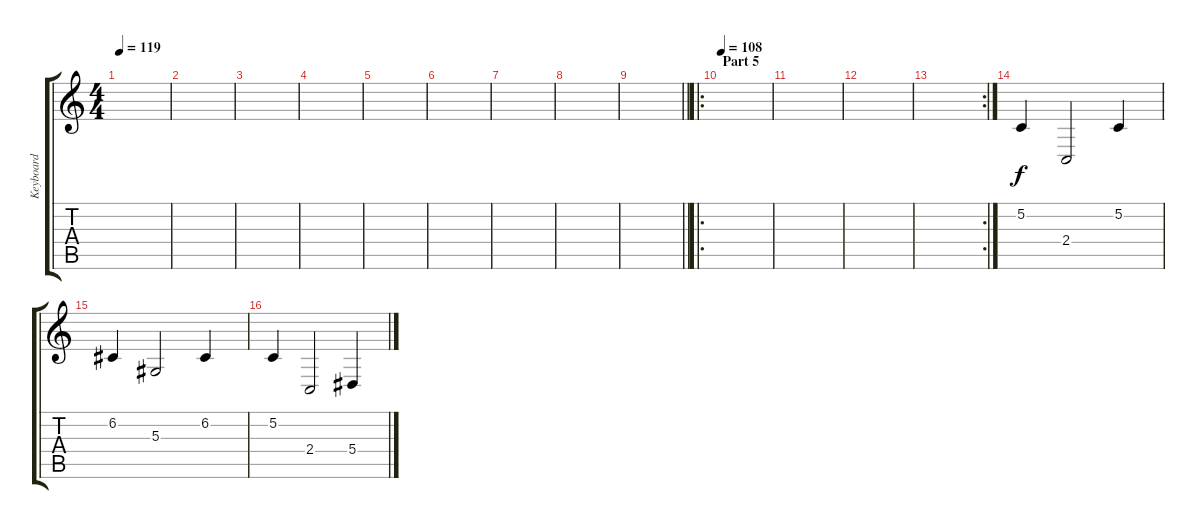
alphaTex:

\track ("Keyboard" "Keyboard") {instrument choiraahs}
\staff {score tabs}
\tuning (C4 G3 Eb3 Bb2 F2 C2) {hide}
\ts (4 4)
\tempo 119
\clef g2
\ks c
|
|
|
|
|
|
|
|
\barLineRight lightlight
|
\ro
\section ("" "Part 5")
\tempo 108
|
|
|
\rc 2
|
5.2.4 2.4.2 5.2.4 |
6.2.4 5.3.2 6.2.4 |
5.2.4 2.4.2 5.4.4
